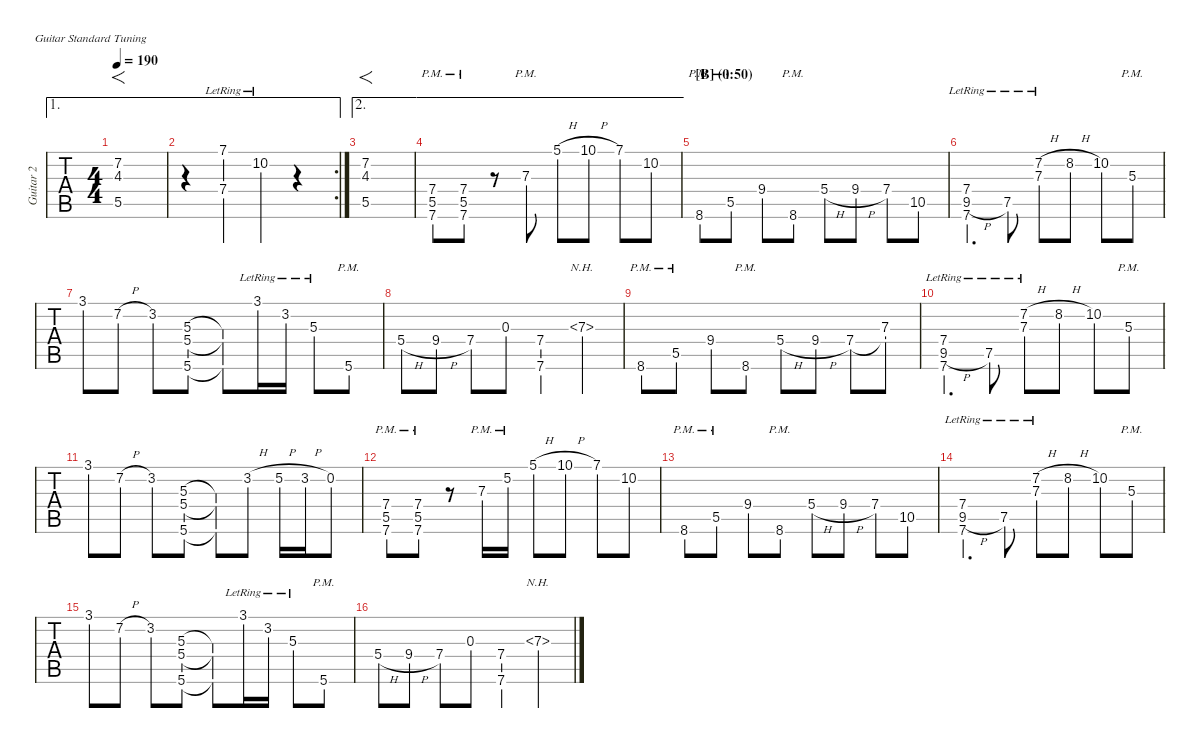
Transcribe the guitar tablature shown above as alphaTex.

\defaultSystemsLayout 4
\hideDynamics
\bracketExtendMode nobrackets
\multiTrackTrackNamePolicy allsystems
\firstSystemTrackNameMode fullname
\otherSystemsTrackNameMode fullname
\otherSystemsTrackNameOrientation horizontal
\track ("Guitar 2" "Guitar 2") {instrument overdrivenguitar}
\staff {tabs}
\tuning (E4 B3 G3 D3 A2 E2)
\ae 1
\ts (4 4)
\scale
1.00996
\tempo 190
\accidentals auto
\clef g2
\ottava regular
\simile none
\ks c
(5.5 7.2{acc #} 4.3).1{f dy mf} |
\ae 1
\rc 2
\scale
1.00158 r.4 (7.1{lr} 7.4{lr}).4 10.2{lr}.4 r.4 |
\ae 2
\scale
1.00256 (5.5 7.2{acc #} 4.3).1{f} |
\ae 2
\scale
0.997441 (7.6{pm} 7.4{pm} 5.5{pm}).8{instrument acousticguitarsteel} (7.6{pm} 7.4{pm} 5.5{pm}).8 r.8 7.3{pm}.8 5.1{h}.8 10.1{h}.8 7.1.8 10.2.8 |
\section ("B" "(0:50)")
\scale
1.00617 8.6{pm}.8 5.5{pm}.8 9.4.8 8.6{pm}.8 5.4{h}.8 9.4{h}.8 7.4.8 10.5.8 |
\scale
0.990977 (7.6{lr} 7.4{lr} 9.5{h lr acc #}).4{d} 7.5{lr}.8 (7.2{h acc #} 7.3{lr}).8 8.2{h}.8 10.2.8 5.3{pm}.8 |
\scale
0.999337 3.1.8 7.2{h acc #}.8 3.2.8 (5.3 5.4 5.6).8 (5.3{t} 5.4{t} 5.6{t}).8 3.1{lr}.16 3.2{lr}.16 5.3{lr}.8 5.6{pm}.8 |
\scale
1.00352 5.4{h}.8 9.4{h}.8 7.4.8 0.3.8 (7.4 7.6).4 7.3{nh}.4 |
\scale
1.00199 8.6{pm}.8 5.5{pm}.8 9.4.8 8.6{pm}.8 5.4{h}.8 9.4{h}.8 7.4.8 (7.3 7.4{t}).8 |
\scale
0.999336 (7.6{lr} 7.4{lr} 9.5{h lr acc #}).4{d} 7.5{lr}.8 (7.2{h acc #} 7.3{lr}).8 8.2{h}.8 10.2.8 5.3{pm}.8 |
\scale
1.00352 3.1.8 7.2{h acc #}.8 3.2.8 (5.3 5.4 5.6).8 (5.3{t} 5.4{t} 5.6{t}).8 3.2{h}.8 5.2{h}.16 3.2{h}.16 0.2.8 |
\scale
0.995157 (7.6{pm} 7.4{pm} 5.5{pm}).8 (7.6{pm} 7.4{pm} 5.5{pm}).8 r.8 7.3{pm}.16 5.2{pm}.16 5.1{h}.8 10.1{h}.8 7.1.8 10.2.8 |
\scale
1.01035 8.6{pm}.8 5.5{pm}.8 9.4.8 8.6{pm}.8 5.4{h}.8 9.4{h}.8 7.4.8 10.5.8 |
\scale
1.00352 (7.6{lr} 7.4{lr} 9.5{h lr acc #}).4{d} 7.5{lr}.8 (7.2{h acc #} 7.3{lr}).8 8.2{h}.8 10.2.8 5.3{pm}.8 |
\scale
0.986798 3.1.8 7.2{h acc #}.8 3.2.8 (5.3 5.4 5.6).8 (5.3{t} 5.4{t} 5.6{t}).8 3.1{lr}.16 3.2{lr}.16 5.3{lr}.8 5.6{pm}.8 |
\scale
0.999336 5.4{h}.8 9.4{h}.8 7.4.8 0.3.8 (7.4 7.6).4 7.3{nh}.4
